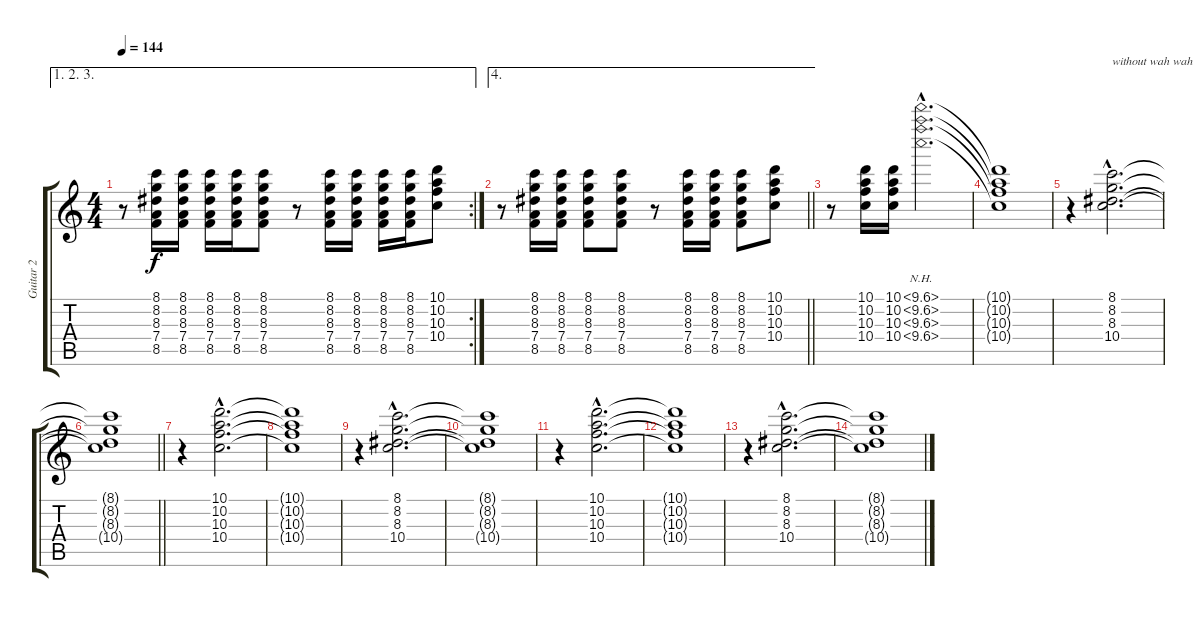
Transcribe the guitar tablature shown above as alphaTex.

\track ("Guitar 2" "Guitar 2") {instrument electricguitarjazz}
\staff {score tabs}
\tuning (E4 B3 G3 D3 A2 E2) {hide}
\ae (1 2 3)
\rc 2
\ts (4 4)
\tempo 144
\clef g2
\ks c
r.8{dy f} (8.1 8.2 8.3 7.4 8.5).16 (8.1 8.2 8.3 7.4 8.5).16 (8.1 8.2 8.3 7.4 8.5).16 (8.1 8.2 8.3 7.4 8.5).16 (8.1 8.2 8.3 7.4 8.5).8 r.8 (8.1 8.2 8.3 7.4 8.5).16 (8.1 8.2 8.3 7.4 8.5).16 (8.1 8.2 8.3 7.4 8.5).16 (8.1 8.2 8.3 7.4 8.5).16 (10.1 10.2 10.3 10.4).8 |
\ae 4
\barLineRight lightlight
r.8 (8.1 8.2 8.3 7.4 8.5).16 (8.1 8.2 8.3 7.4 8.5).16 (8.1 8.2 8.3 7.4 8.5).8 (8.1 8.2 8.3 7.4 8.5).8 r.8 (8.1 8.2 8.3 7.4 8.5).16 (8.1 8.2 8.3 7.4 8.5).16 (8.1 8.2 8.3 7.4 8.5).8 (10.1 10.2 10.3 10.4).8 |
r.8 (10.1 10.2 10.3 10.4).16 (10.1 10.2 10.3 10.4).16 (10.1{nh hac} 10.2{nh hac} 10.3{nh hac} 10.4{nh hac}).2{d} |
(10.1{t} 10.2{t} 10.3{t} 10.4{t}).1 |
r.4 (8.1{hac} 8.2{hac} 8.3{hac} 10.4{hac}).2{d txt "without wah wah"} |
\barLineRight lightlight
(8.1{t} 8.2{t} 8.3{t} 10.4{t}).1 |
r.4 (10.1{hac} 10.2{hac} 10.3{hac} 10.4{hac}).2{d} |
(10.1{t} 10.2{t} 10.3{t} 10.4{t}).1 |
r.4 (8.1{hac} 8.2{hac} 8.3{hac} 10.4{hac}).2{d} |
(8.1{t} 8.2{t} 8.3{t} 10.4{t}).1 |
r.4 (10.1{hac} 10.2{hac} 10.3{hac} 10.4{hac}).2{d} |
(10.1{t} 10.2{t} 10.3{t} 10.4{t}).1 |
r.4 (8.1{hac} 8.2{hac} 8.3{hac} 10.4{hac}).2{d} |
(8.1{t} 8.2{t} 8.3{t} 10.4{t}).1
